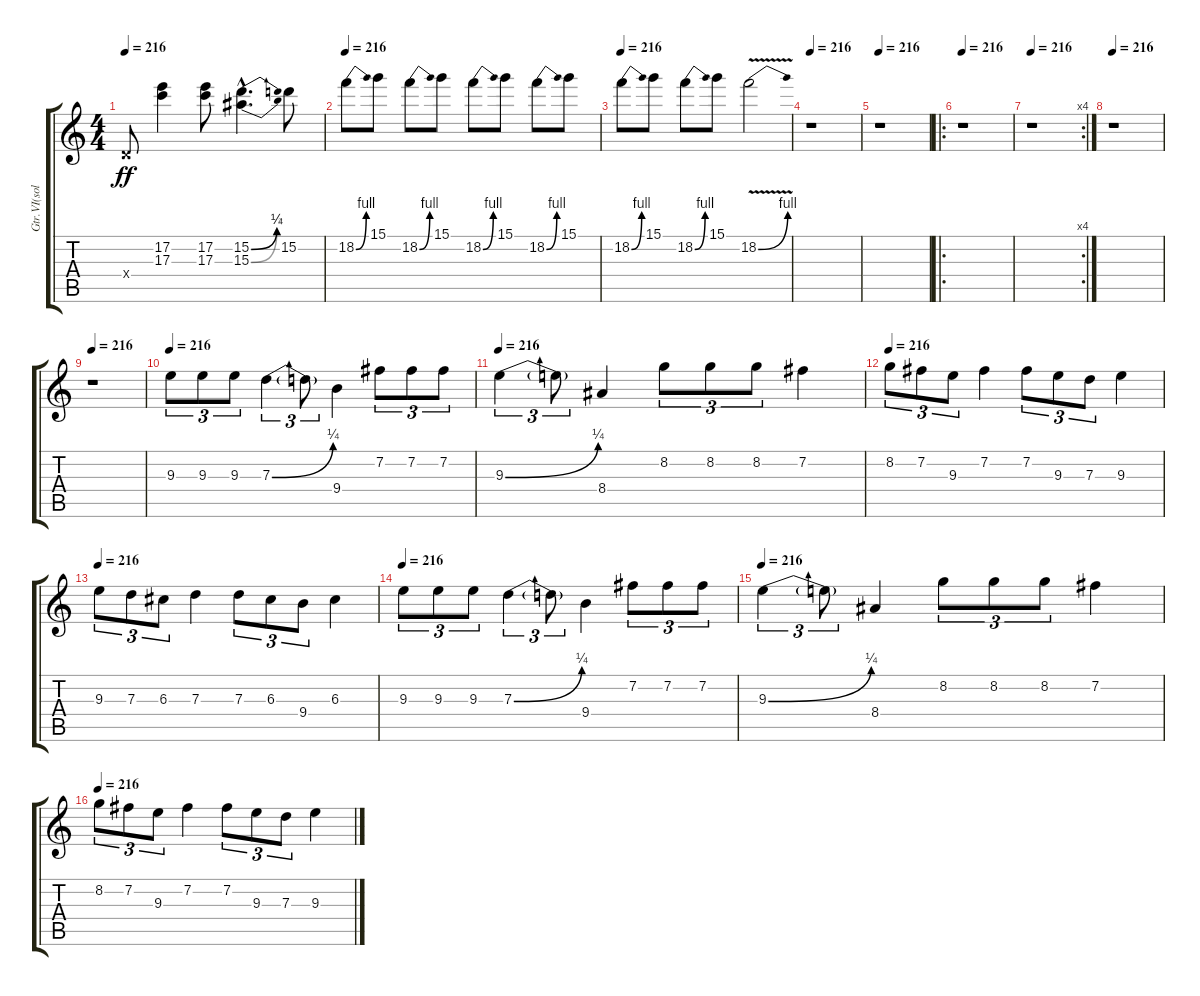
\track ("Gtr.VI(solo)" "Gtr.VI(sol") {instrument overdrivenguitar}
\staff {score tabs}
\tuning (E4 B3 G3 D3 A2 E2) {hide}
\ts (4 4)
\tempo 216
\clef g2
\ks c
0.4{x}.8{dy ff} (17.2 17.3).4 (17.2 17.3).8 (15.2{be (bend 0 0 60 1) hac} 15.3{be (bend 0 0 60 2) hac}).4{d} 15.2.8 |
\tempo 216
18.2{be (bend 0 0 60 4)}.8 15.1.8 18.2{be (bend 0 0 60 4)}.8 15.1.8 18.2{be (bend 0 0 60 4)}.8 15.1.8 18.2{be (bend 0 0 60 4)}.8 15.1.8 |
\tempo 216
18.2{be (bend 0 0 60 4)}.8 15.1.8 18.2{be (bend 0 0 60 4)}.8 15.1.8 18.2{be (bend 0 0 60 4) v}.2 |
\tempo 216
r.1 |
\tempo 216
r.1 |
\ro
\tempo 216
r.1 |
\rc 4
\tempo 216
r.1 |
\tempo 216
r.1 |
\tempo 216
r.1 |
\tempo 216
9.3.8{tu (3 2)} 9.3.8{tu (3 2)} 9.3.8{tu (3 2)} 7.3{be (bend 0 0 60 1)}.4{tu (3 2)} 7.3{t}.8{tu (3 2)} 9.4.4 7.2.8{tu (3 2)} 7.2.8{tu (3 2)} 7.2.8{tu (3 2)} |
\tempo 216
9.3{be (bend 0 0 60 1)}.4{tu (3 2)} 9.3{t}.8{tu (3 2)} 8.4.4 8.2.8{tu (3 2)} 8.2.8{tu (3 2)} 8.2.8{tu (3 2)} 7.2.4 |
\tempo 216
8.2.8{tu (3 2)} 7.2.8{tu (3 2)} 9.3.8{tu (3 2)} 7.2.4 7.2.8{tu (3 2)} 9.3.8{tu (3 2)} 7.3.8{tu (3 2)} 9.3.4 |
\tempo 216
9.3.8{tu (3 2)} 7.3.8{tu (3 2)} 6.3.8{tu (3 2)} 7.3.4 7.3.8{tu (3 2)} 6.3.8{tu (3 2)} 9.4.8{tu (3 2)} 6.3.4 |
\tempo 216
9.3.8{tu (3 2)} 9.3.8{tu (3 2)} 9.3.8{tu (3 2)} 7.3{be (bend 0 0 60 1)}.4{tu (3 2)} 7.3{t}.8{tu (3 2)} 9.4.4 7.2.8{tu (3 2)} 7.2.8{tu (3 2)} 7.2.8{tu (3 2)} |
\tempo 216
9.3{be (bend 0 0 60 1)}.4{tu (3 2)} 9.3{t}.8{tu (3 2)} 8.4.4 8.2.8{tu (3 2)} 8.2.8{tu (3 2)} 8.2.8{tu (3 2)} 7.2.4 |
\tempo 216
8.2.8{tu (3 2)} 7.2.8{tu (3 2)} 9.3.8{tu (3 2)} 7.2.4 7.2.8{tu (3 2)} 9.3.8{tu (3 2)} 7.3.8{tu (3 2)} 9.3.4
